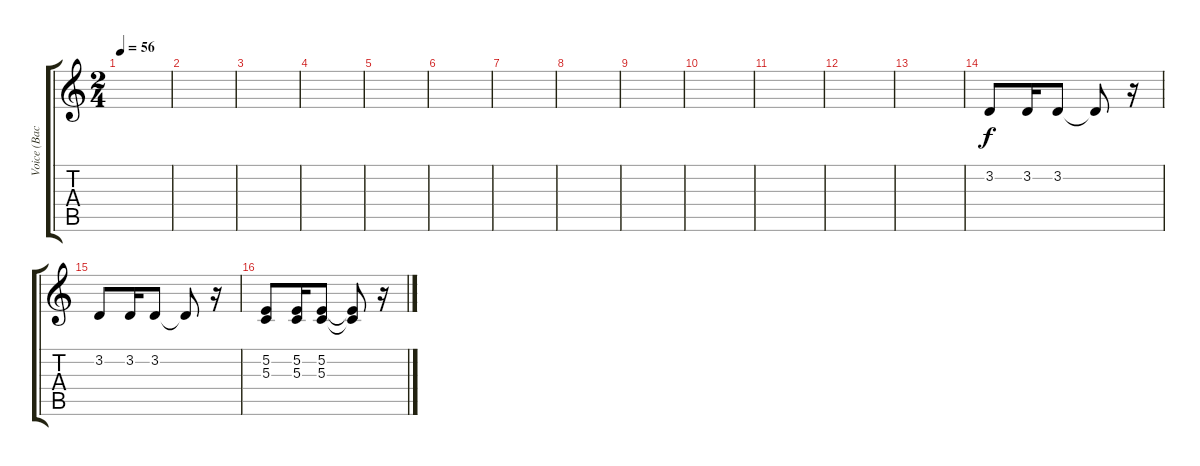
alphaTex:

\track ("Voice (Background)" "Voice (Bac") {instrument clarinet}
\staff {score tabs}
\tuning (E4 B3 G3 D3 A2 E2) {hide}
\ts (2 4)
\tempo 56
\clef g2
\ks c
|
|
|
|
|
|
|
|
|
|
|
|
|
3.2.8 3.2.16 3.2.8 3.2{t}.8 r.16 |
3.2.8 3.2.16 3.2.8 3.2{t}.8 r.16 |
(5.2 5.3).8 (5.2 5.3).16 (5.2 5.3).8 (5.2{t} 5.3{t}).8 r.16
